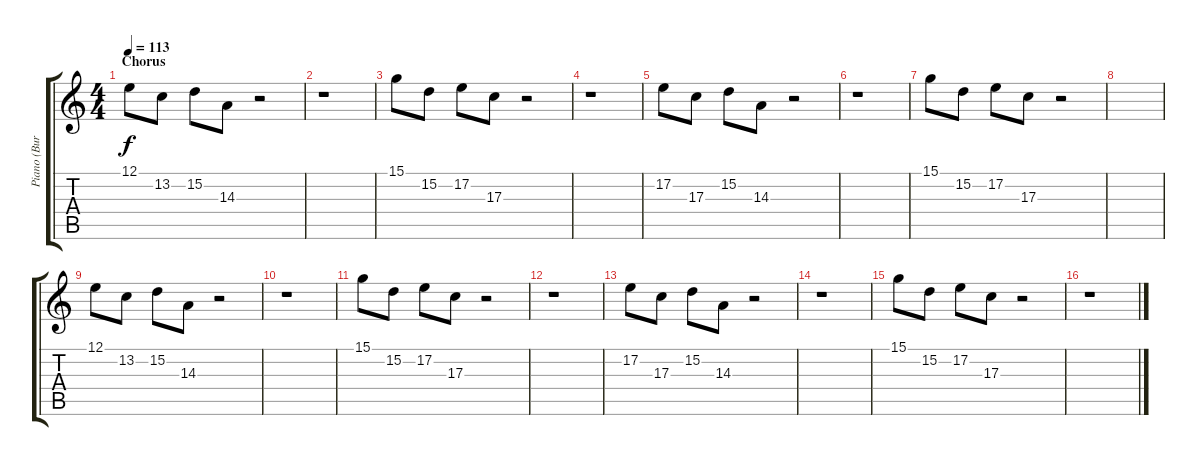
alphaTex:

\track ("Piano (Burton)" "Piano (Bur") {instrument electricgrandpiano}
\staff {score tabs}
\tuning (E4 B3 G3 D3 A2 E2) {hide}
\ts (4 4)
\section ("" "Chorus")
\tempo 113
\clef g2
\ks c
12.1.8{dy f} 13.2.8 15.2.8 14.3.8 r.2 |
r.1 |
15.1.8 15.2.8 17.2.8 17.3.8 r.2 |
r.1 |
17.2.8 17.3.8 15.2.8 14.3.8 r.2 |
r.1 |
15.1.8 15.2.8 17.2.8 17.3.8 r.2 |
|
12.1.8 13.2.8 15.2.8 14.3.8 r.2 |
r.1 |
15.1.8 15.2.8 17.2.8 17.3.8 r.2 |
r.1 |
17.2.8 17.3.8 15.2.8 14.3.8 r.2 |
r.1 |
15.1.8 15.2.8 17.2.8 17.3.8 r.2 |
r.1
